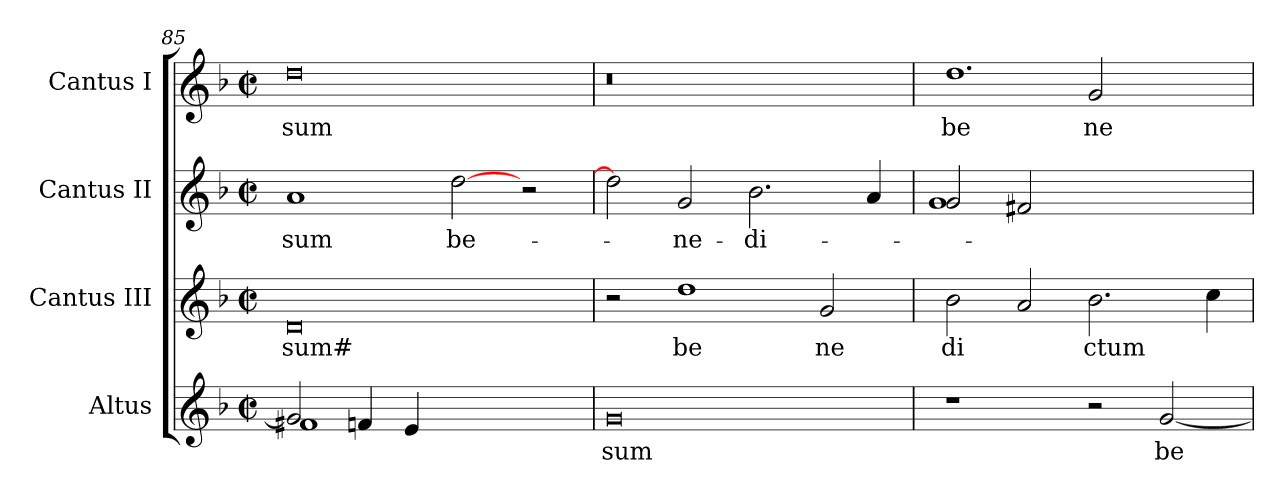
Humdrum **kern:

**kern	**text	**kern	**text	**kern	**text	**kern	**text
*part4	*part4	*part3	*part3	*part2	*part2	*part1	*part1
*staff4	*staff4	*staff3	*staff3	*staff2	*staff2	*staff1	*staff1
*I"Altus	*	*I"Cantus III	*	*I"Cantus II	*	*I"Cantus I	*
*clefG2	*	*clefG2	*	*clefG2	*	*clefG2	*
*k[b-]	*	*k[b-]	*	*k[b-]	*	*k[b-]	*
*F:	*	*F:	*	*F:	*	*F:	*
*M2/2	*	*M2/2	*	*M2/2	*	*M2/2	*
*met(c|)	*	*met(c|)	*	*met(c|)	*	*met(c|)	*
=85	=85	=85	=85	=85	=85	=85	=85
*^	*	*	*	*	*	*	*
!	!	!	!LO:N:vis=0	!LO:LY:b:cj	!	!LO:LY:b:cj	!LO:N:vis=0	!LO:LY:b:cj
2g/]	1f#	.	1d	sum#	1a	-sum	1dd	sum
4f/	.	.	.	.	.	.	.	.
4e/	.	.	.	.	.	.	.	.
!	!	!	!	!	!	!LO:LY:b:cj	!	!
1ryy	1ryy	.	1ryy	.	[>2dd\	be-	1ryy	.
.	.	.	.	.	2r	.	.	.
*v	*v	*	*	*	*	*	*	*
=86	=86	=86	=86	=86	=86	=86	=86
!	!LO:LY:b:cj	!	!	!	!	!	!
0g	-sum	2r	.	2dd\]	.	0r	.
!	!	!	!LO:LY:b:cj	!	!LO:LY:b:cj	!	!
.	.	1dd	be	2g/	-ne-	.	.
!	!	!	!	!	!LO:LY:b:cj	!	!
.	.	.	.	2.b-\	-di-	.	.
!	!	!	!LO:LY:b:cj	!	!	!	!
.	.	2g/	ne	.	.	.	.
.	.	.	.	4a/	.	.	.
=87	=87	=87	=87	=87	=87	=87	=87
!	!	!	!LO:LY:b:cj	!	!	!LO:N:vis=1.	!LO:LY:b:cj
*	*	*	*	*^	*	*	*
1r	.	2b-\	di	2g/	1g	.	1dd	be
.	.	2a/	.	2f#X/	.	.	.	.
!	!	!	!LO:LY:b	!	!	!	!	!LO:LY:b:cj
2r	.	2.b-\	ctum	1ryy	1ryy	.	2g/	ne
!	!LO:LY:b:cj	!	!	!	!	!	!	!
[>2g/	be-	.	.	.	.	.	2ryy	.
.	.	4cc\	.	.	.	.	.	.
*	*	*	*	*v	*v	*	*	*
=	=	=	=	=	=	=	=
*-	*-	*-	*-	*-	*-	*-	*-
